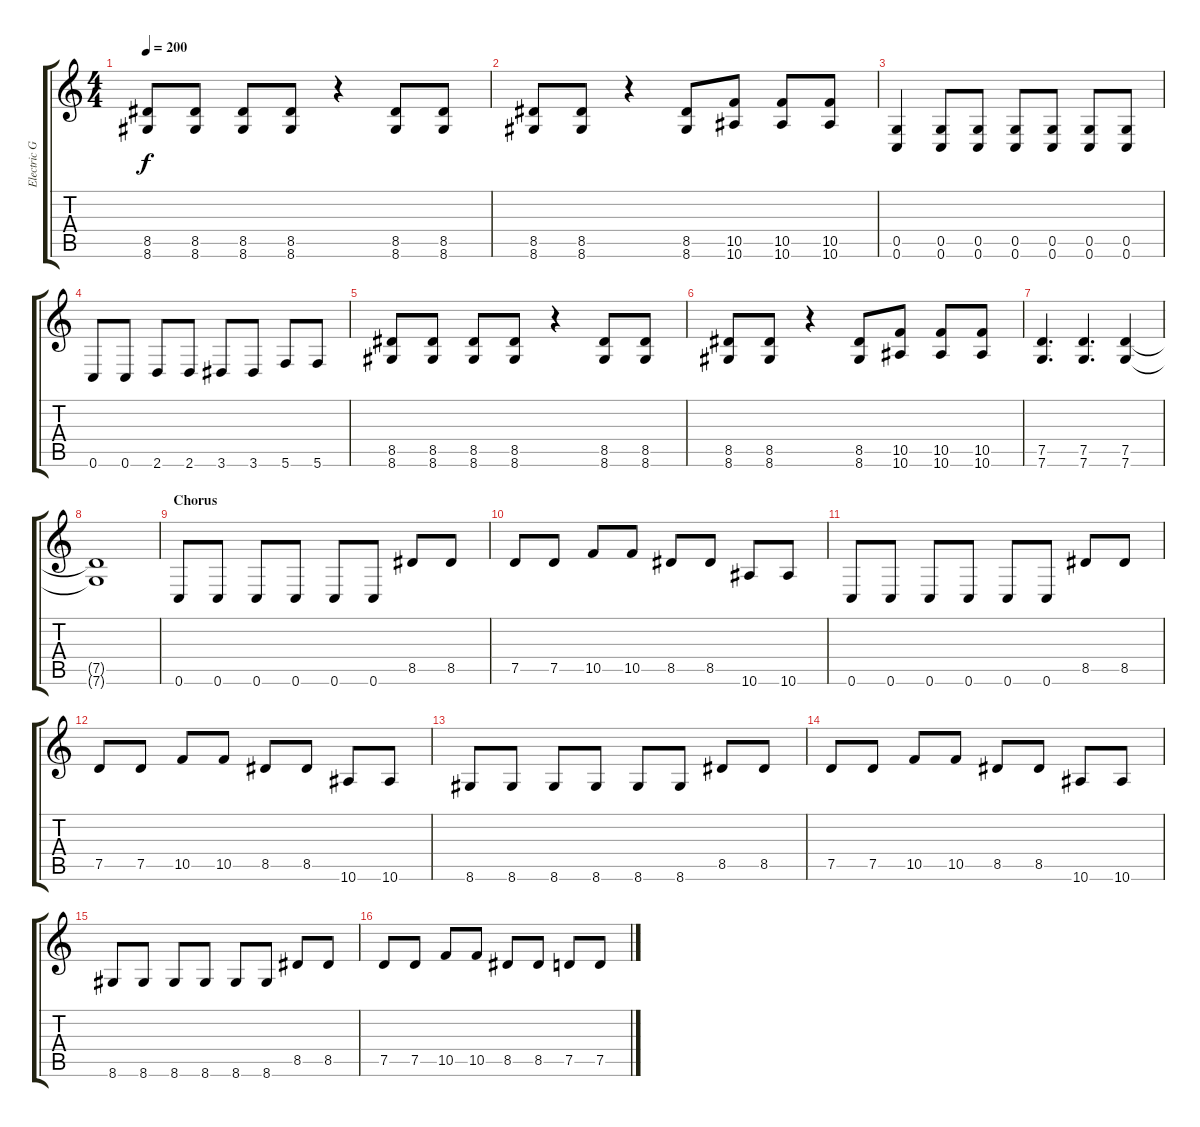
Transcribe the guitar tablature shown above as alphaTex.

\track ("Electric Guitar 2" "Electric G") {instrument distortionguitar}
\staff {score tabs}
\tuning (D4 A3 F3 C3 G2 C2) {hide}
\ts (4 4)
\tempo 200
\clef g2
\ks c
(8.5 8.6).8{dy f} (8.5 8.6).8 (8.5 8.6).8 (8.5 8.6).8 r.4 (8.5 8.6).8 (8.5 8.6).8 |
(8.5 8.6).8 (8.5 8.6).8 r.4 (8.5 8.6).8 (10.5 10.6).8 (10.5 10.6).8 (10.5 10.6).8 |
(0.5 0.6).4 (0.5 0.6).8 (0.5 0.6).8 (0.5 0.6).8 (0.5 0.6).8 (0.5 0.6).8 (0.5 0.6).8 |
0.6.8 0.6.8 2.6.8 2.6.8 3.6.8 3.6.8 5.6.8 5.6.8 |
(8.5 8.6).8 (8.5 8.6).8 (8.5 8.6).8 (8.5 8.6).8 r.4 (8.5 8.6).8 (8.5 8.6).8 |
(8.5 8.6).8 (8.5 8.6).8 r.4 (8.5 8.6).8 (10.5 10.6).8 (10.5 10.6).8 (10.5 10.6).8 |
(7.5 7.6).4{d} (7.5 7.6).4{d} (7.5 7.6).4 |
(7.5{t} 7.6{t}).1 |
\section ("" "Chorus")
0.6.8 0.6.8 0.6.8 0.6.8 0.6.8 0.6.8 8.5.8 8.5.8 |
7.5.8 7.5.8 10.5.8 10.5.8 8.5.8 8.5.8 10.6.8 10.6.8 |
0.6.8 0.6.8 0.6.8 0.6.8 0.6.8 0.6.8 8.5.8 8.5.8 |
7.5.8 7.5.8 10.5.8 10.5.8 8.5.8 8.5.8 10.6.8 10.6.8 |
8.6.8 8.6.8 8.6.8 8.6.8 8.6.8 8.6.8 8.5.8 8.5.8 |
7.5.8 7.5.8 10.5.8 10.5.8 8.5.8 8.5.8 10.6.8 10.6.8 |
8.6.8 8.6.8 8.6.8 8.6.8 8.6.8 8.6.8 8.5.8 8.5.8 |
7.5.8 7.5.8 10.5.8 10.5.8 8.5.8 8.5.8 7.5.8 7.5.8
